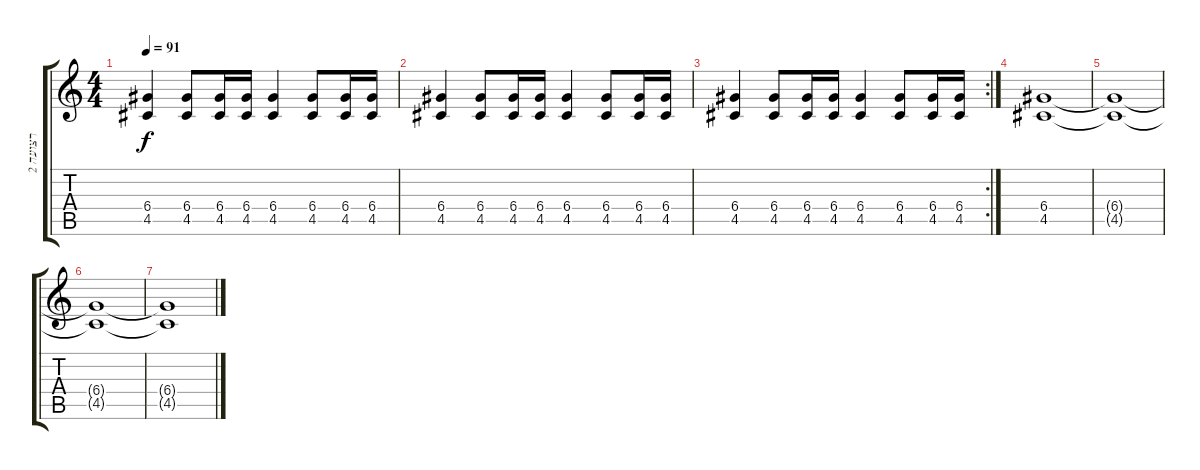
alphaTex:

\track ("רצועה 2" "רצועה 2") {instrument distortionguitar}
\staff {score tabs}
\tuning (E4 B3 G3 D3 A2 E2) {hide}
\ts (4 4)
\tempo 91
\clef g2
\ks c
(6.4 4.5).4{dy f} (6.4 4.5).8 (6.4 4.5).16 (6.4 4.5).16 (6.4 4.5).4 (6.4 4.5).8 (6.4 4.5).16 (6.4 4.5).16 |
(6.4 4.5).4 (6.4 4.5).8 (6.4 4.5).16 (6.4 4.5).16 (6.4 4.5).4 (6.4 4.5).8 (6.4 4.5).16 (6.4 4.5).16 |
\rc 2
(6.4 4.5).4 (6.4 4.5).8 (6.4 4.5).16 (6.4 4.5).16 (6.4 4.5).4 (6.4 4.5).8 (6.4 4.5).16 (6.4 4.5).16 |
(6.4 4.5).1 |
(6.4{t} 4.5{t}).1 |
(6.4{t} 4.5{t}).1 |
(6.4{t} 4.5{t}).1
